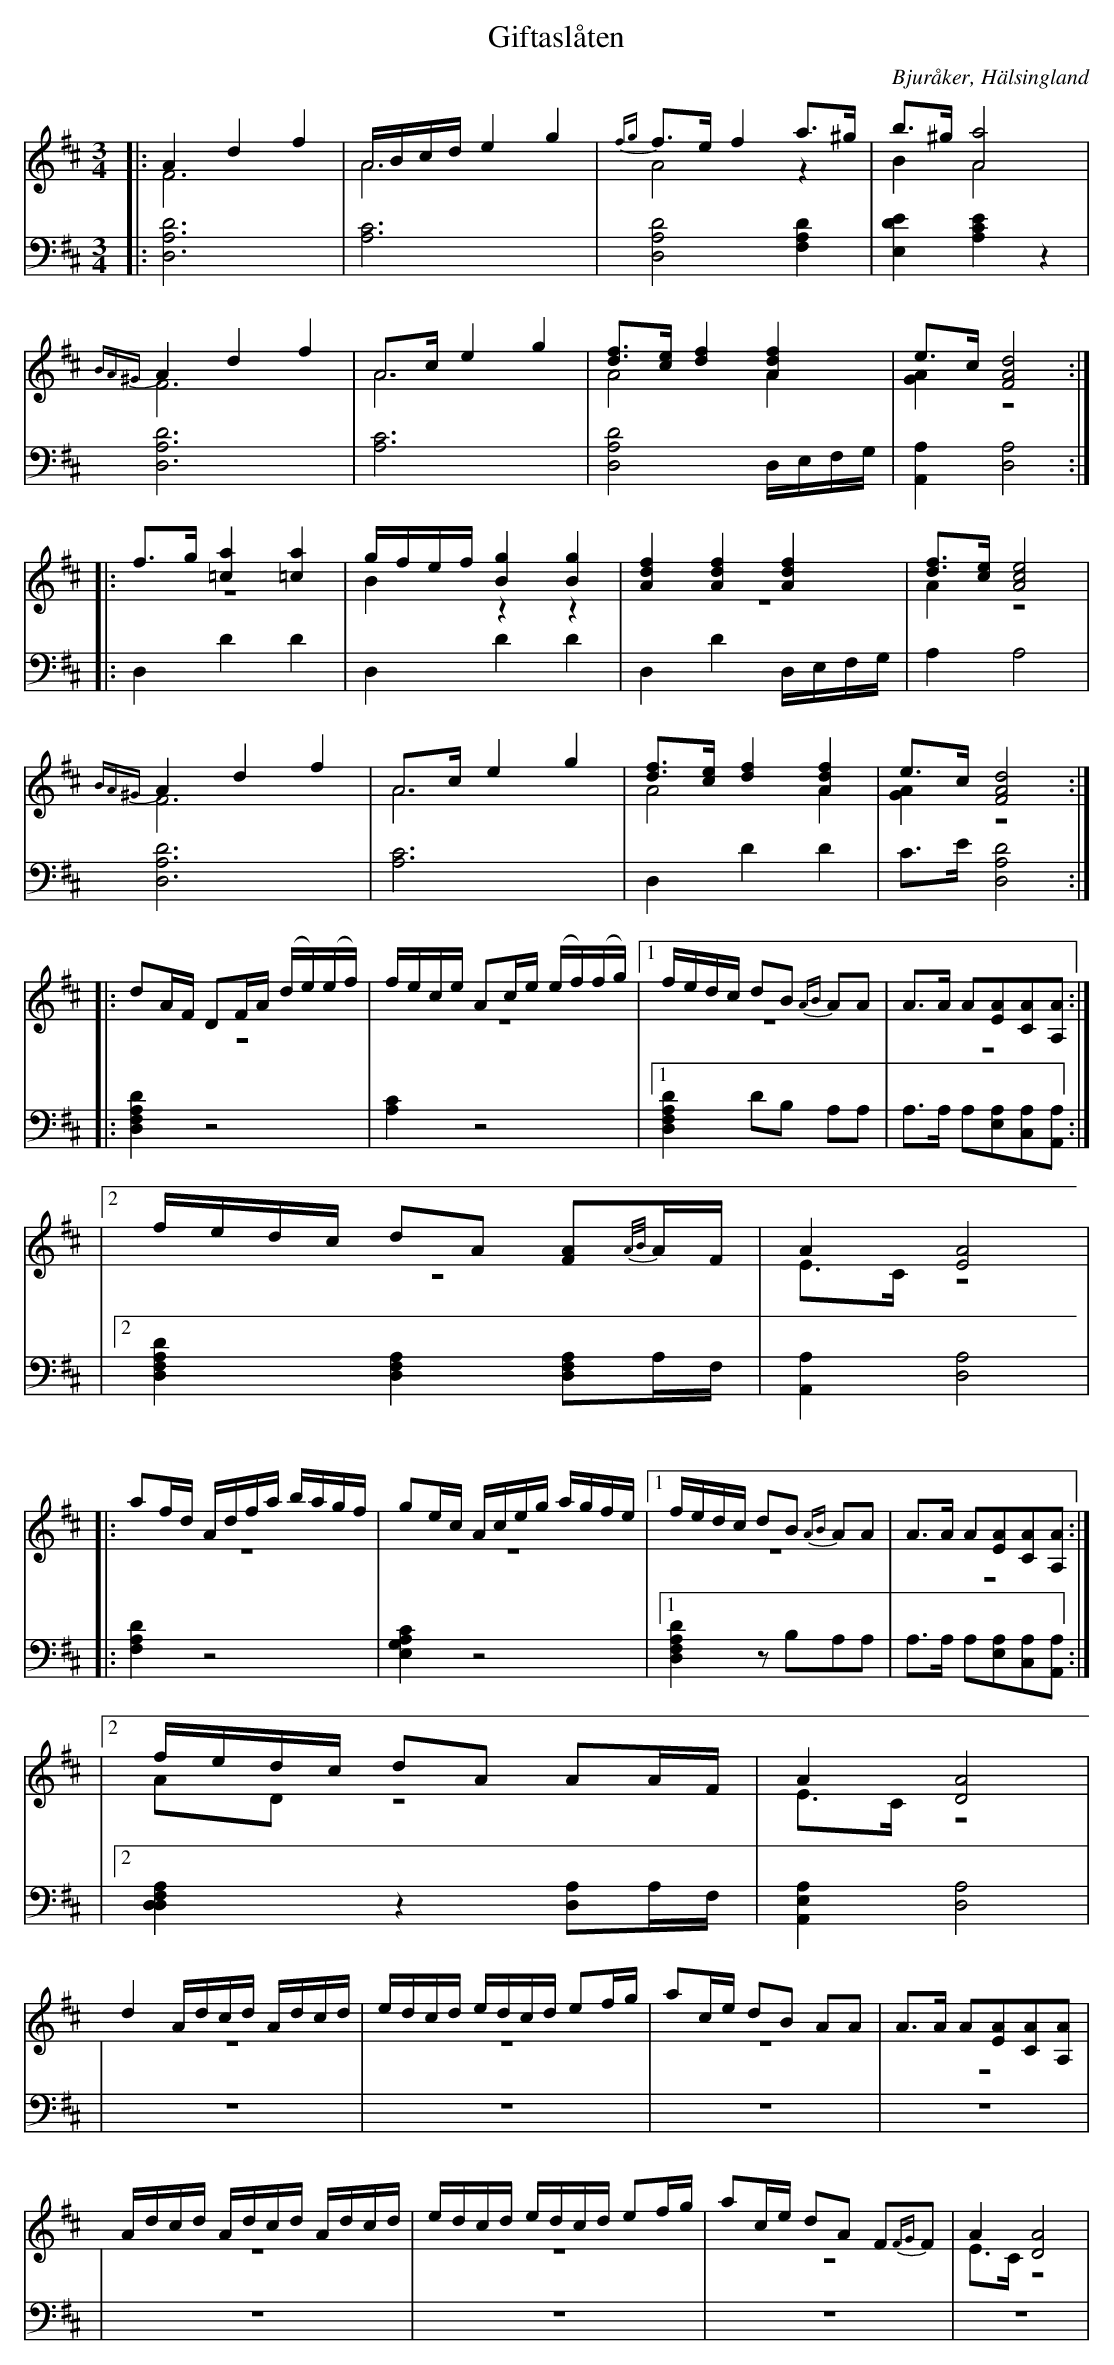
X:1
T: Giftaslåten
O: Bjuråker, Hälsingland
M: 3/4
L: 1/8
K: D
V:1
V:2 merge
V:3
V:1
|: A2 d2 f2|A/B/c/d/ e2 g2|{fg}f>e f2 a>^g |b>^g [A4a4]|
 {BA^G}A2 d2 f2|A>c e2 g2|[df]>[ce] [d2f2] [A2d2f2]| e>c [F4A4d4]:|
|:f>g [=c2a2] [=c2a2]|g/f/e/f/ [B2g2] [B2g2]|[A2d2f2] [A2d2f2] [A2d2f2] |[df]>[ce] [A4c4e4]|
{BA^G}A2 d2 f2|A>c e2 g2|[df]>[ce] [d2f2] [A2d2f2]| e>c [F4A4d4]:|
|:dA/F/ DF/A/ (d/e/)(e/f/)|f/e/c/e/ Ac/e/ (e/f/)(f/g/)|1 f/e/d/c/ dB {AB}AA|A>A A[EA][CA][A,A]:|
|2 f/e/d/c/ dA [FA]{A/B/}A/F/|A2 [E4A4]|
|:af/d/ A/d/f/a/ b/a/g/f/|ge/c/ A/c/e/g/ a/g/f/e/|1 f/e/d/c/ dB {AB}AA|A>A A[EA][CA][A,A]:|
|2 f/e/d/c/ dA AA/F/| A2 [D4A4]|
d2 A/d/c/d/ A/d/c/d/|e/d/c/d/ e/d/c/d/ ef/g/|ac/e/ dB AA|A>A A[EA][CA][A,A]|
A/d/c/d/ A/d/c/d/ A/d/c/d/|e/d/c/d/ e/d/c/d/ ef/g/| ac/e/ dA F{FG}F|A2 [D4A4]|
V:2
|: F6| A6|A4 z2|B2 A4|
F6| A6|A4 A2|[G2A2] z4:|
|:z6|B2 z2 z2|z6|A2 z4|
F6|A6|A4 A2|[G2A2] z4:|
|:z6|z6|1 z6|z6:|
|2 z6|E>C z4|
|:z6|z6|1 z6|z6:|
|2 AD z4|E>C z4|
|z6|z6|z6|z6|
|z6|z6|z6|E>C z4|
V:4 clef=bass
|: [D,6A,6D6]| [A,6C6]|[D,4A,4D4] [F,2A,2D2]|[E,2D2E2] [A,2C2E2] z2|
[D,6A,6D6]| [A,6C6]|[D,4A,4D4] D,/E,/F,/G,/|[A,,2A,2] [D,4A,4] :|
|:D,2 D2 D2|D,2 D2 D2|D,2 D2 D,/E,/F,/G,/|A,2 A,4|
[D,6A,6D6]|[A,6C6]| D,2 D2 D2|C>E [D,4A,4D4] :|
|:[D,2F,2A,2D2] z4|[A,2C2] z4|1 [D,2F,2A,2D2] DB, A,A,|A,>A, A,[E,A,][C,A,][A,,A,]:|
|2 [D,2F,2A,2D2] [D,2F,2A,2] [D,F,A,]A,/F,/ |[A,,2A,2] [D,4A,4]|
|:[F,2A,2D2] z4|[E,2G,2A,2C2] z4|1 [D,2F,2A,2D2] zB,A,A,|A,>A, A,[E,A,][C,A,][A,,A,]:|
|2 [D,2F,2A,2D,2] z2 [D,A,]A,/F,/| [A,,2E,2A,2] [D,4A,4]|
|z6|z6|z6|z6|
|z6|z6|z6|z6|
